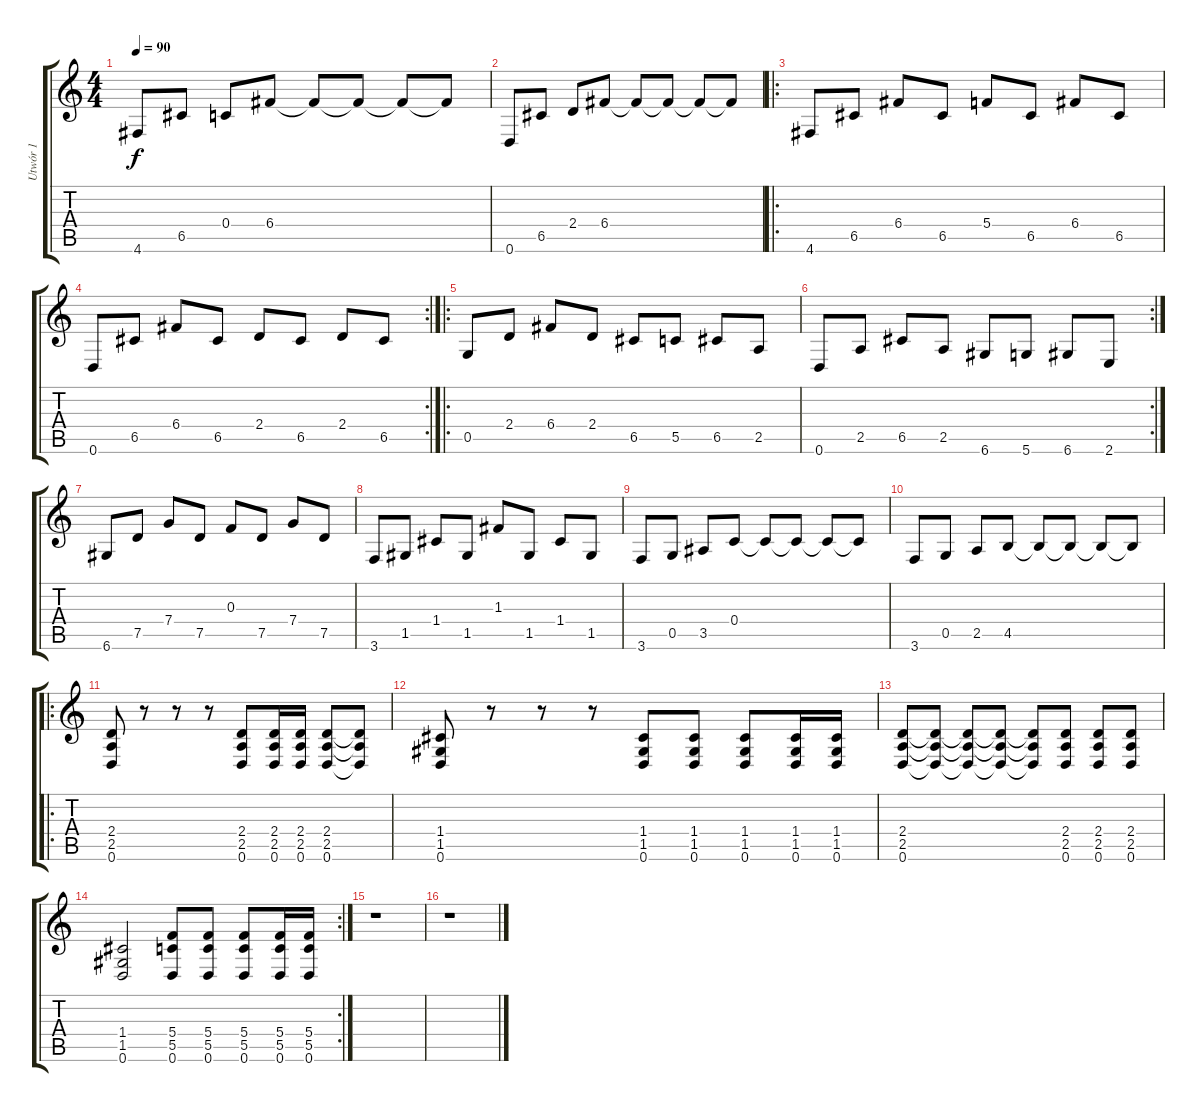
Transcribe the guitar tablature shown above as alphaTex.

\track ("Utwór 1" "Utwór 1") {instrument distortionguitar}
\staff {score tabs}
\tuning (D4 A3 F3 C3 G2 D2) {hide}
\ts (4 4)
\tempo 90
\clef g2
\ks c
4.6.8{dy f} 6.5.8 0.4.8 6.4.8 6.4{t}.8 6.4{t}.8 6.4{t}.8 6.4{t}.8 |
0.6.8 6.5.8 2.4.8 6.4.8 6.4{t}.8 6.4{t}.8 6.4{t}.8 6.4{t}.8 |
\ro
4.6.8 6.5.8 6.4.8 6.5.8 5.4.8 6.5.8 6.4.8 6.5.8 |
\rc 2
0.6.8 6.5.8 6.4.8 6.5.8 2.4.8 6.5.8 2.4.8 6.5.8 |
\ro
0.5.8 2.4.8 6.4.8 2.4.8 6.5.8 5.5.8 6.5.8 2.5.8 |
\rc 2
0.6.8 2.5.8 6.5.8 2.5.8 6.6.8 5.6.8 6.6.8 2.6.8 |
6.6.8 7.5.8 7.4.8 7.5.8 0.3.8 7.5.8 7.4.8 7.5.8 |
3.6.8 1.5.8 1.4.8 1.5.8 1.3.8 1.5.8 1.4.8 1.5.8 |
3.6.8 0.5.8 3.5.8 0.4.8 0.4{t}.8 0.4{t}.8 0.4{t}.8 0.4{t}.8 |
3.6.8 0.5.8 2.5.8 4.5.8 4.5{t}.8 4.5{t}.8 4.5{t}.8 4.5{t}.8 |
\ro
(2.4 2.5 0.6).8 r.8 r.8 r.8 (2.4 2.5 0.6).8 (2.4 2.5 0.6).16 (2.4 2.5 0.6).16 (2.4 2.5 0.6).8 (2.4{t} 2.5{t} 0.6{t}).8 |
(1.4 1.5 0.6).8 r.8 r.8 r.8 (1.4 1.5 0.6).8 (1.4 1.5 0.6).8 (1.4 1.5 0.6).8 (1.4 1.5 0.6).16 (1.4 1.5 0.6).16 |
(2.4 2.5 0.6).8 (2.4{t} 2.5{t} 0.6{t}).8 (2.4{t} 2.5{t} 0.6{t}).8 (2.4{t} 2.5{t} 0.6{t}).8 (2.4{t} 2.5{t} 0.6{t}).8 (2.4 2.5 0.6).8 (2.4 2.5 0.6).8 (2.4 2.5 0.6).8 |
\rc 2
(1.4 1.5 0.6).2 (5.4 5.5 0.6).8 (5.4 5.5 0.6).8 (5.4 5.5 0.6).8 (5.4 5.5 0.6).16 (5.4 5.5 0.6).16 |
r.1 |
r.1
